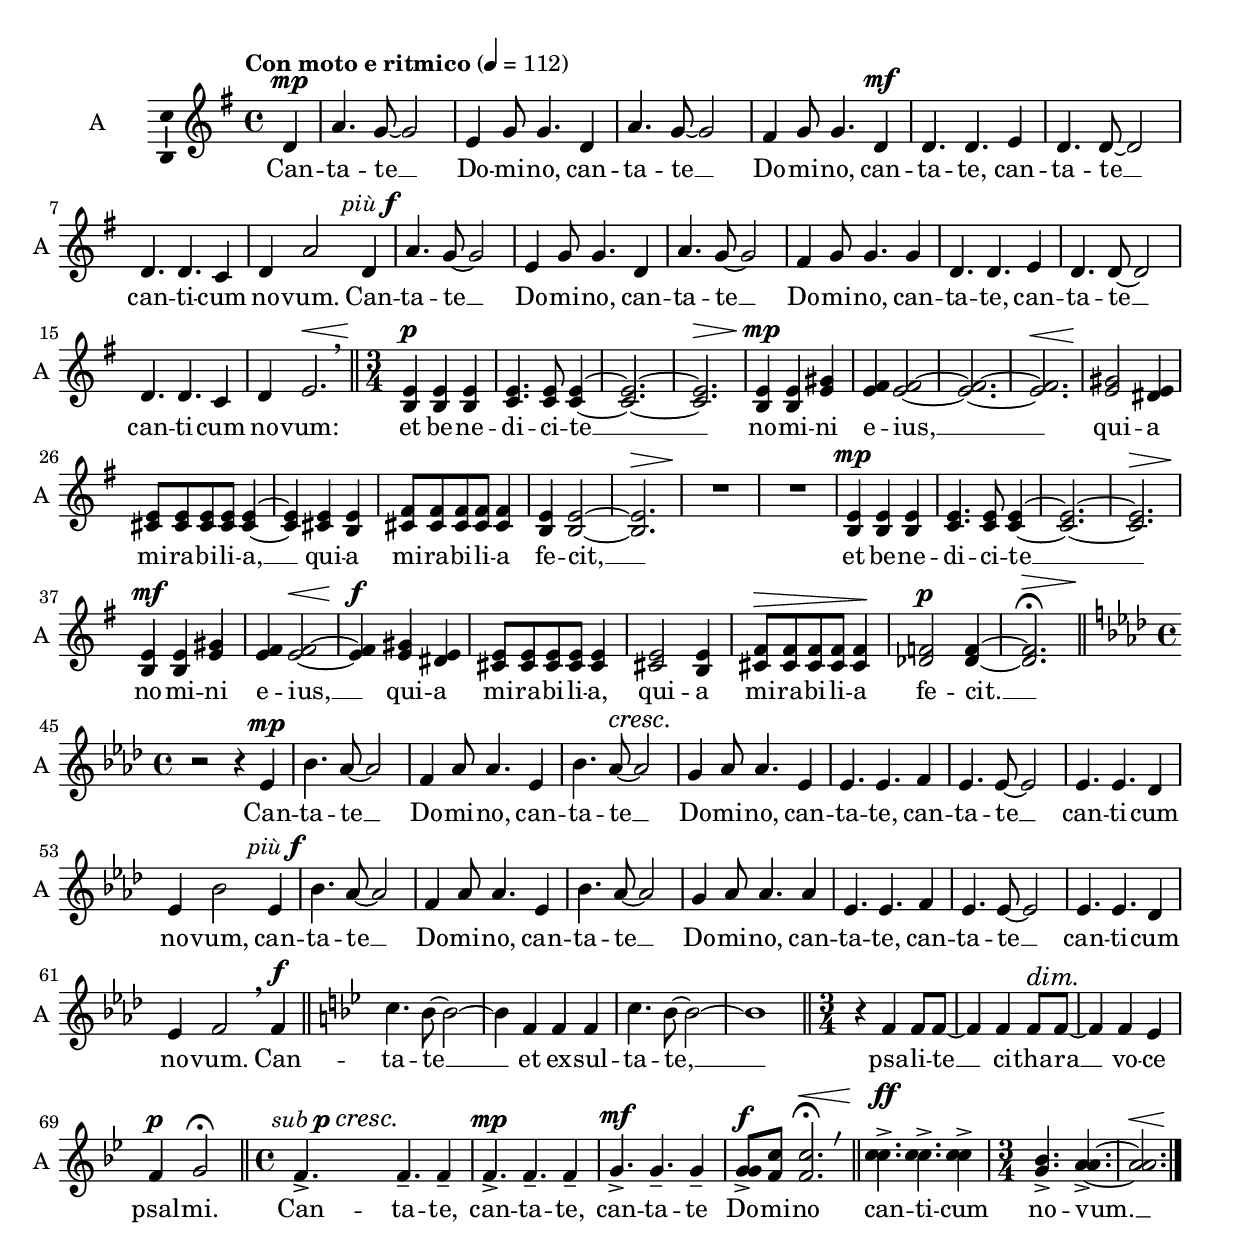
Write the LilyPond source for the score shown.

\version "2.16.1"

\include "./dzielenie-głosów.ily"
\include "./specjalna-dynamika.ily"
\version "2.16.1"

% -*- master: ./pomocnicze/alt-solo.ly;

% Uwaga! z przyczyn technicznych przed skompilowaniem
% partii trzeba zapisać plik.

% Jeśli ten głos nie dzieli się na dolny i górny,
% wpisz całą partię tutaj a zmiennej "altgorny"
% po prostu nie używaj.
% Jeśli głos się dzieli, wpisz tutaj DOLNĄ partię
% (łącznie z tym, co jest śpiewane unisono):

altdolny = \relative f' {
  % w komentarzach to, czego w danym takcie
  % nie potrafię zrealizować
  d4\mp
  a'4. g8~ g2
  e4 g8 g4. d4
  a'4. g8~g2
  fis 4 g8 g4. d4\mf
  d4. d e4
  d4. d8~d2
  d4. d c4
  d a'2 d,4\piuf
  a'4. g8~ g2
  e4 g8 g4. d4 a'4. g8~ g2
  fis4 g8 g4. g4
  d4. d e4

  %takt 14
  d4. d8~ d2
  d4. d c4
  d e2.\< \breathe \bar "||"
  \time 3/4
  b4\p b b
  c4. c8 c4~
  c2.~
  c\>
  b4\mp b e
  e e2~
  e2.~
  e\<
  e2\! dis4
  cis8 cis cis cis cis4~
  cis cis b
  cis8 cis cis cis cis4
  b b2~
  b2.\>
  R2.*2\!
  b4\mp b b
  c4. c8 c4~

  %takt 35
  c2.~
  c\>
  b4\mf b e
  e e2~\<
  e4\f e dis
  cis8 cis cis cis cis4
  cis2 b4
  cis8\> cis cis cis cis4\!
  des2\p des4~
  des2.\fermata\> \bar "||"
  \key as \major
  \time 4/4
  r2\! r4 es\mp
  bes'4. as8~ as2
  f4 as8 as4. es4
  bes'4. as8~\cresc as2\!
  g4 as8 as4. es4
  es4. es f4
  es4. es8~ es2
  es4. es des4
  es bes'2 es,4\piuf
  bes'4. as8~as2
  f4 as8 as4. es4
  bes'4. as8~ as2

  %takt 57
  g4 as8 as4. as4
  es4. es f4
  es4. es8~ es2
  es4. es des4
  es4 f2\breathe f4\f \bar "||"
  \key bes \major
  c'4. bes8~ bes2~
  bes4 f f f c'4. bes8~ bes2~
  bes1 \bar "||"
  \time 3/4
  r4 f f8 f~
  f4 f f8\dim f~\!
  f4 f es
  f\p g2\fermata \bar "||"
  \time 4/4
  f4.->^\subp \cresc f--\! f4--
  f4.->\mp f-- f4--
  g4.->\mf g-- g4--
  \override BreathingSign #'text = \markup { \musicglyph #"scripts.rvarcomma" }
  g8->\f f f2.\fermata\<\breathe \bar "||"
  c'4.->\ff c-> c4->
  \time 3/4
  g4.-> a->~
  << a2.{s4\< s s\!}>> \bar "|."


}


% Jeśli głos się dzieli, tutaj wpisz GÓRNĄ partię
% (łącznie z tym, co jest śpiewane unisono).
% Zapewne będzie Ci wygodnie skopiować wspólne
% fragmenty z tego, co jest już wpisane powyżej.
% Żeby odpowiednio połączyć obie partie, użyj
% \unisono { } , \rownyRytm { } i \podzial { }
% na odpowiednich fragmentach tej partii.

altgorny = \relative f' {

  \unisono{
    d4\mp
    a'4. g8~ g2
    e4 g8 g4. d4
    a'4. g8~g2
    fis 4 g8 g4. d4\mf
    d4. d e4
    d4. d8~d2
    d4. d c4
    d a'2 d,4^\markup{\italic{più} \dynamic f}
    a'4. g8~ g2
    e4 g8 g4. d4 a'4. g8~ g2
    fis4 g8 g4. g4
    d4. d e4

    %takt 14
    d4. d8~ d2
    d4. d c4
    d e2.\fermata\< \breathe \bar "||"
  }
  \rownyRytm{
    \time 3/4
    e4\p e e
    e4. e8 e4~
    e2.~
    e\>
    e4\mp e gis
    fis fis2~
    fis2.~
    fis\<
    gis2\! e4
    e8 e e e e4~
    e e e
    fis8 fis fis fis fis4
    e e2~
    e2.\>
    R2.*2\!
    e4\mp e e
    e4. e8 e4~

    %takt 35
    e2.~
    e\>
    e4\mf e gis
    fis fis2~\<
    fis4\f gis e
    e8 e e e e4
    e2 e4
    fis8\> fis fis fis fis4\!
    f2\p f4~
    f2.\fermata\> \bar "||"
  }
  \unisono{
    \key as \major
    \time 4/4
    r2\! r4 es\mp
    bes'4. as8~ as2
    f4 as8 as4. es4
    bes'4. as8~\cresc as2\!
    g4 as8 as4. es4
    es4. es f4
    es4. es8~ es2
    es4. es des4
    es bes'2 es,4^\markup{\italic{più} \dynamic f}
    bes'4. as8~as2
    f4 as8 as4. es4
    bes'4. as8~ as2

    %takt 57
    g4 as8 as4. as4
    es4. es f4
    es4. es8~ es2
    es4. es des4
    es4 f2\breathe f4\f \bar "||"
    \key bes \major
    c'4. bes8~ bes2~
    bes4 f f f c'4. bes8~ bes2~
    bes1\fermata \bar "||"
    \time 3/4
    r4 f f8 f~
    f4 f f8\dim f~\!
    f4 f es
    f\p g2\fermata \bar "||"
    \time 4/4
    f4.->^\markup{\italic{sub} \dynamic p}\cresc f--\! f4--
    f4.->\mp f-- f4--
    g4.->\mf g-- g4--
  }
  \rownyRytm{
    \override BreathingSign #'text = \markup { \musicglyph #"scripts.rvarcomma" }
    g8->\f c c2.\fermata\<\breathe \bar "||"
    c4.->\ff c-> c4->
    \time 3/4
    bes4.-> a->~
    << a2.{s4\< s s\!}>> \bar "|."
  }
}


alttekst = \lyricmode {
  % Tu wpisz libretto. Będzie ono przyczepione do partii
  % dolnego głosu (jeśli jest podział).

  Can -- ta -- te __ Do -- mi -- no,
  can -- ta -- te __ Do -- mi -- no,
  can -- ta -- te, can -- ta -- te __ can -- ti -- cum no -- vum.
  Can -- ta -- te __ Do -- mi -- no,
  can -- ta -- te __ Do -- mi -- no,
  can -- ta -- te, can -- ta -- te __

  %takt 15
  can -- ti -- cum no -- vum:
  et be -- ne -- di -- ci -- te __
  no -- mi -- ni e -- ius, __
  qui -- a mi -- ra -- bi -- li -- a, __
  qui -- a mi -- ra -- bi -- li -- a fe -- cit, __
  et be -- ne -- di -- ci -- te __

  %takt 37
  no -- mi -- ni e -- ius, __
  qui -- a mi -- ra -- bi -- li -- a,
  qui -- a mi -- ra -- bi -- li -- a fe -- cit. __
  Can -- ta -- te __ Do -- mi -- no,
  can -- ta -- te __ Do -- mi -- no,
  can -- ta -- te, can -- ta -- te __
  can -- ti -- cum no -- vum,
  can -- ta -- te __ Do -- mi -- no,
  can -- ta -- te __

  %takt 57
  Do -- mi -- no,
  can -- ta -- te, can -- ta -- te __
  can -- ti -- cum no -- vum.
  Can -- ta -- te __
  et ex -- sul -- ta -- te, __
  psa -- li -- te __ ci -- tha -- ra __
  vo -- ce psal -- mi.
  Can -- ta -- te, can -- ta -- te,
  can -- ta -- te Do -- mi -- no
  can -- ti -- cum no -- vum. __

}

piecioliniaaltu = \new Staff \with { \consists "Ambitus_engraver" } {
  \tag #'solo {
    \set Staff.midiInstrument = "clarinet"
    \set Staff.midiMinimumVolume = #0.6
    \set Staff.midiMaximumVolume = #0.8
  }
  \tag #'chor {
    \set Staff.midiInstrument = "acoustic grand"
    \set Staff.midiMinimumVolume = #0.4
    \set Staff.midiMaximumVolume = #0.6
  }
  \set Staff.instrumentName = "A "
  \set Staff.shortInstrumentName = "A "
  \dynamicUp
  \tupletUp
  \clef G

  \key g \major
  \time 4/4
  \tempo "Con moto e ritmico" 4 = 112
  \partial 4
  <<
    \altdolny
    \altgorny
  >>
}
\addlyrics \alttekst


\score { \piecioliniaaltu }